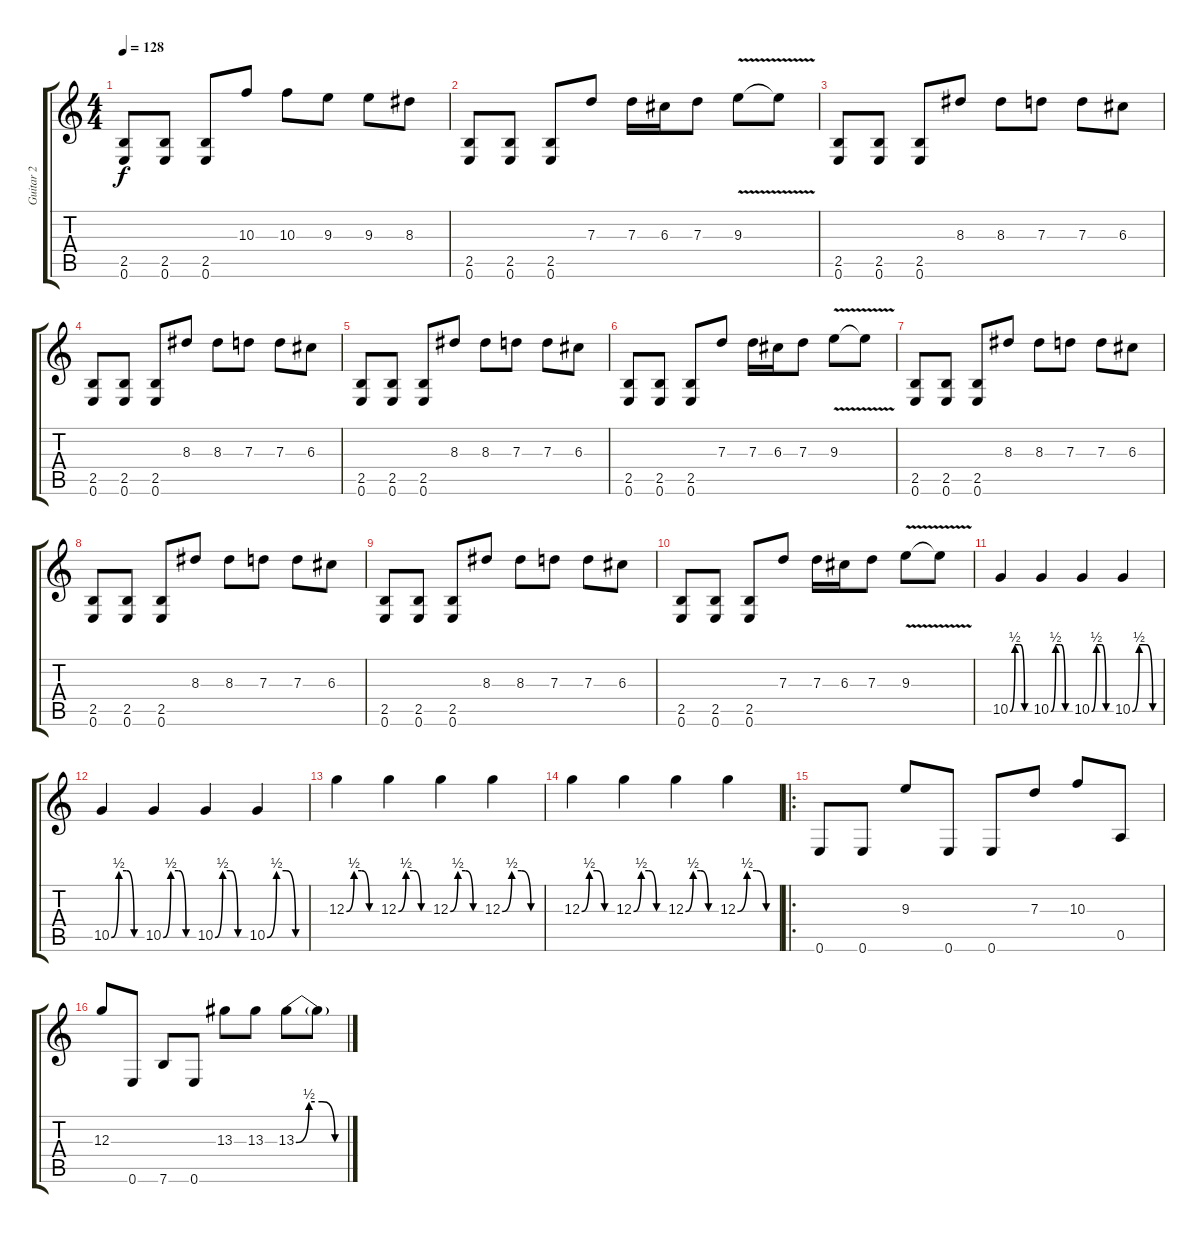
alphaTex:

\track ("Guitar 2" "Guitar 2") {instrument overdrivenguitar}
\staff {score tabs}
\tuning (E4 B3 G3 D3 A2 E2) {hide}
\ts (4 4)
\tempo 128
\clef g2
\ks c
(2.5 0.6).8{dy f} (2.5 0.6).8 (2.5 0.6).8 10.3.8 10.3.8 9.3.8 9.3.8 8.3.8 |
(2.5 0.6).8 (2.5 0.6).8 (2.5 0.6).8 7.3.8 7.3.16 6.3.16 7.3.8 9.3{v}.8 9.3{t}.8 |
(2.5 0.6).8 (2.5 0.6).8 (2.5 0.6).8 8.3.8 8.3.8 7.3.8 7.3.8 6.3.8 |
(2.5 0.6).8 (2.5 0.6).8 (2.5 0.6).8 8.3.8 8.3.8 7.3.8 7.3.8 6.3.8 |
(2.5 0.6).8 (2.5 0.6).8 (2.5 0.6).8 8.3.8 8.3.8 7.3.8 7.3.8 6.3.8 |
(2.5 0.6).8 (2.5 0.6).8 (2.5 0.6).8 7.3.8 7.3.16 6.3.16 7.3.8 9.3{v}.8 9.3{t}.8 |
(2.5 0.6).8 (2.5 0.6).8 (2.5 0.6).8 8.3.8 8.3.8 7.3.8 7.3.8 6.3.8 |
(2.5 0.6).8 (2.5 0.6).8 (2.5 0.6).8 8.3.8 8.3.8 7.3.8 7.3.8 6.3.8 |
(2.5 0.6).8 (2.5 0.6).8 (2.5 0.6).8 8.3.8 8.3.8 7.3.8 7.3.8 6.3.8 |
(2.5 0.6).8 (2.5 0.6).8 (2.5 0.6).8 7.3.8 7.3.16 6.3.16 7.3.8 9.3{v}.8 9.3{t}.8 |
10.5{be (custom 0 0 15 2 30 2 45 0 60 0)}.4 10.5{be (custom 0 0 15 2 30 2 45 0 60 0)}.4 10.5{be (custom 0 0 15 2 30 2 45 0 60 0)}.4 10.5{be (custom 0 0 15 2 30 2 45 0 60 0)}.4 |
10.5{be (custom 0 0 15 2 30 2 45 0 60 0)}.4 10.5{be (custom 0 0 15 2 30 2 45 0 60 0)}.4 10.5{be (custom 0 0 15 2 30 2 45 0 60 0)}.4 10.5{be (custom 0 0 15 2 30 2 45 0 60 0)}.4 |
12.3{be (custom 0 0 15 2 30 2 45 0 60 0)}.4 12.3{be (custom 0 0 15 2 30 2 45 0 60 0)}.4 12.3{be (custom 0 0 15 2 30 2 45 0 60 0)}.4 12.3{be (custom 0 0 15 2 30 2 45 0 60 0)}.4 |
12.3{be (custom 0 0 15 2 30 2 45 0 60 0)}.4 12.3{be (custom 0 0 15 2 30 2 45 0 60 0)}.4 12.3{be (custom 0 0 15 2 30 2 45 0 60 0)}.4 12.3{be (custom 0 0 15 2 30 2 45 0 60 0)}.4 |
\ro
0.6.8 0.6.8 9.3.8 0.6.8 0.6.8 7.3.8 10.3.8 0.5.8 |
12.3.8 0.6.8 7.6.8 0.6.8 13.3.8 13.3.8 13.3{be (custom 0 0 15 2 30 2 45 0 60 0)}.8 13.3{t}.8
